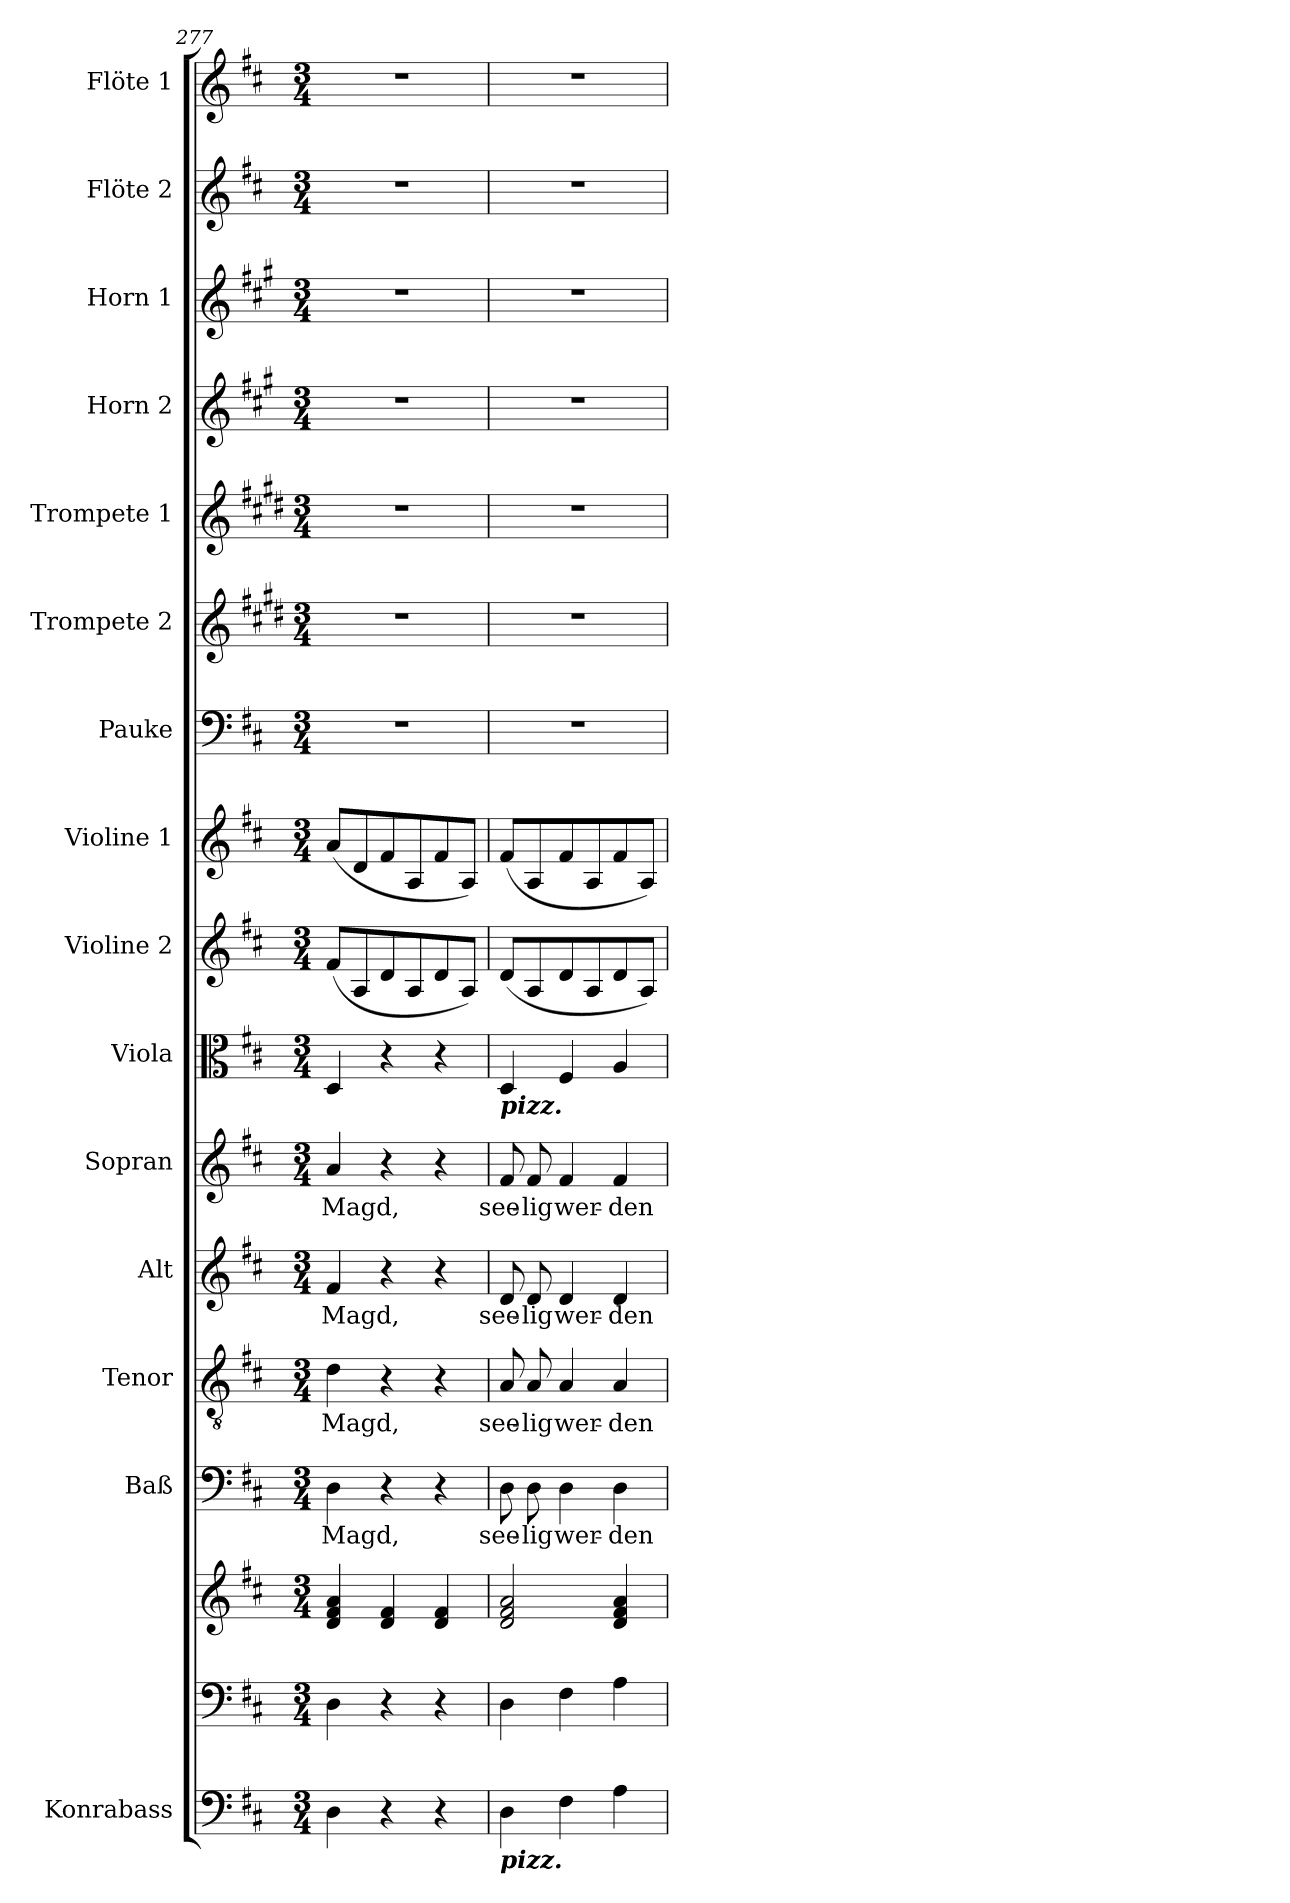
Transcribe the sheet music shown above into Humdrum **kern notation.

**kern	**kern	**kern	**kern	**text	**kern	**text	**kern	**text	**kern	**text	**kern	**kern	**kern	**kern	**kern	**kern	**kern	**kern	**kern	**kern
*part16	*part15	*part15	*part14	*part14	*part13	*part13	*part12	*part12	*part11	*part11	*part10	*part9	*part8	*part7	*part6	*part5	*part4	*part3	*part2	*part1
*staff17	*staff16	*staff15	*staff14	*staff14	*staff13	*staff13	*staff12	*staff12	*staff11	*staff11	*staff10	*staff9	*staff8	*staff7	*staff6	*staff5	*staff4	*staff3	*staff2	*staff1
*I"Konrabass	*	*	*I"Baß	*	*I"Tenor	*	*I"Alt	*	*I"Sopran	*	*I"Viola	*I"Violine 2	*I"Violine 1	*I"Pauke	*I"Trompete 2	*I"Trompete 1	*I"Horn 2	*I"Horn 1	*I"Flöte 2	*I"Flöte 1
*I'Kb.	*	*	*I'Baß	*	*I'Ten	*	*I'Alt	*	*I'Sop	*	*I'Vla.	*I'Vln. 2	*I'Vln. 1	*I'Pk.	*I'Trp. 2	*I'Trp. 1	*I'Hrn. 2	*I'Hrn. 1	*I'Fl. 2	*I'Fl. 1
*clefF4	*clefF4	*clefG2	*clefF4	*	*clefGv2	*	*clefG2	*	*clefG2	*	*clefC3	*clefG2	*clefG2	*clefF4	*clefG2	*clefG2	*clefG2	*clefG2	*clefG2	*clefG2
*ITrd7c12	*	*	*	*	*	*	*	*	*	*	*	*	*	*	*ITrd1c2	*ITrd1c2	*ITrd4c7	*ITrd4c7	*	*
*k[f#c#]	*k[f#c#]	*k[f#c#]	*k[f#c#]	*	*k[f#c#]	*	*k[f#c#]	*	*k[f#c#]	*	*k[f#c#]	*k[f#c#]	*k[f#c#]	*k[f#c#]	*k[f#c#]	*k[f#c#]	*k[f#c#]	*k[f#c#]	*k[f#c#]	*k[f#c#]
*D:	*D:	*D:	*D:	*	*D:	*	*D:	*	*D:	*	*D:	*D:	*D:	*D:	*D:	*D:	*D:	*D:	*D:	*D:
*M3/4	*M3/4	*M3/4	*M3/4	*	*M3/4	*	*M3/4	*	*M3/4	*	*M3/4	*M3/4	*M3/4	*M3/4	*M3/4	*M3/4	*M3/4	*M3/4	*M3/4	*M3/4
=277	=277	=277	=277	=277	=277	=277	=277	=277	=277	=277	=277	=277	=277	=277	=277	=277	=277	=277	=277	=277
!	!	!	!	!LO:LY:b	!	!LO:LY:b	!	!LO:LY:b	!	!LO:LY:b	!	!	!	!	!	!	!	!	!	!
4DD\	4D\	4d/ 4f#/ 4a/	4D\	Magd,	4d\	Magd,	4f#/	Magd,	4a/	Magd,	4D/	(<8f#/L	(<8a/L	2.r	2.r	2.r	2.r	2.r	2.r	2.r
.	.	.	.	.	.	.	.	.	.	.	.	8A/	8d/	.	.	.	.	.	.	.
4r	4r	4d/ 4f#/	4r	.	4r	.	4r	.	4r	.	4r	8d/	8f#/	.	.	.	.	.	.	.
.	.	.	.	.	.	.	.	.	.	.	.	8A/	8A/	.	.	.	.	.	.	.
4r	4r	4d/ 4f#/	4r	.	4r	.	4r	.	4r	.	4r	8d/	8f#/	.	.	.	.	.	.	.
.	.	.	.	.	.	.	.	.	.	.	.	8A/J)	8A/J)	.	.	.	.	.	.	.
!!LO:PB:g=z
=278	=278	=278	=278	=278	=278	=278	=278	=278	=278	=278	=278	=278	=278	=278	=278	=278	=278	=278	=278	=278
!	!	!	!	!	!	!	!	!	!	!	!LO:TX:b:Bi:t=pizz.	!	!	!	!	!	!	!	!	!
!LO:TX:b:Bi:t=pizz.	!	!	!	!	!	!	!	!	!	!	!	!	!	!	!	!	!	!	!	!
!	!	!	!	!LO:LY:b	!	!LO:LY:b	!	!LO:LY:b	!	!LO:LY:b	!	!	!	!	!	!	!	!	!	!
4DD\	4D\	2d/ 2f#/ 2a/	8D\	see-	8A/	see-	8d/	see-	8f#/	see-	4D/	(<8d/L	(<8f#/L	2.r	2.r	2.r	2.r	2.r	2.r	2.r
!	!	!	!	!LO:LY:b	!	!LO:LY:b	!	!LO:LY:b	!	!LO:LY:b	!	!	!	!	!	!	!	!	!	!
.	.	.	8D\	-lig	8A/	-lig	8d/	-lig	8f#/	-lig	.	8A/	8A/	.	.	.	.	.	.	.
!	!	!	!	!LO:LY:b	!	!LO:LY:b	!	!LO:LY:b	!	!LO:LY:b	!	!	!	!	!	!	!	!	!	!
4FF#\	4F#\	.	4D\	wer-	4A/	wer-	4d/	wer-	4f#/	wer-	4F#/	8d/	8f#/	.	.	.	.	.	.	.
.	.	.	.	.	.	.	.	.	.	.	.	8A/	8A/	.	.	.	.	.	.	.
!	!	!	!	!LO:LY:b	!	!LO:LY:b	!	!LO:LY:b	!	!LO:LY:b	!	!	!	!	!	!	!	!	!	!
4AA\	4A\	4d/ 4f#/ 4a/	4D\	-den	4A/	-den	4d/	-den	4f#/	-den	4A/	8d/	8f#/	.	.	.	.	.	.	.
.	.	.	.	.	.	.	.	.	.	.	.	8A/J)	8A/J)	.	.	.	.	.	.	.
=	=	=	=	=	=	=	=	=	=	=	=	=	=	=	=	=	=	=	=	=
*-	*-	*-	*-	*-	*-	*-	*-	*-	*-	*-	*-	*-	*-	*-	*-	*-	*-	*-	*-	*-
